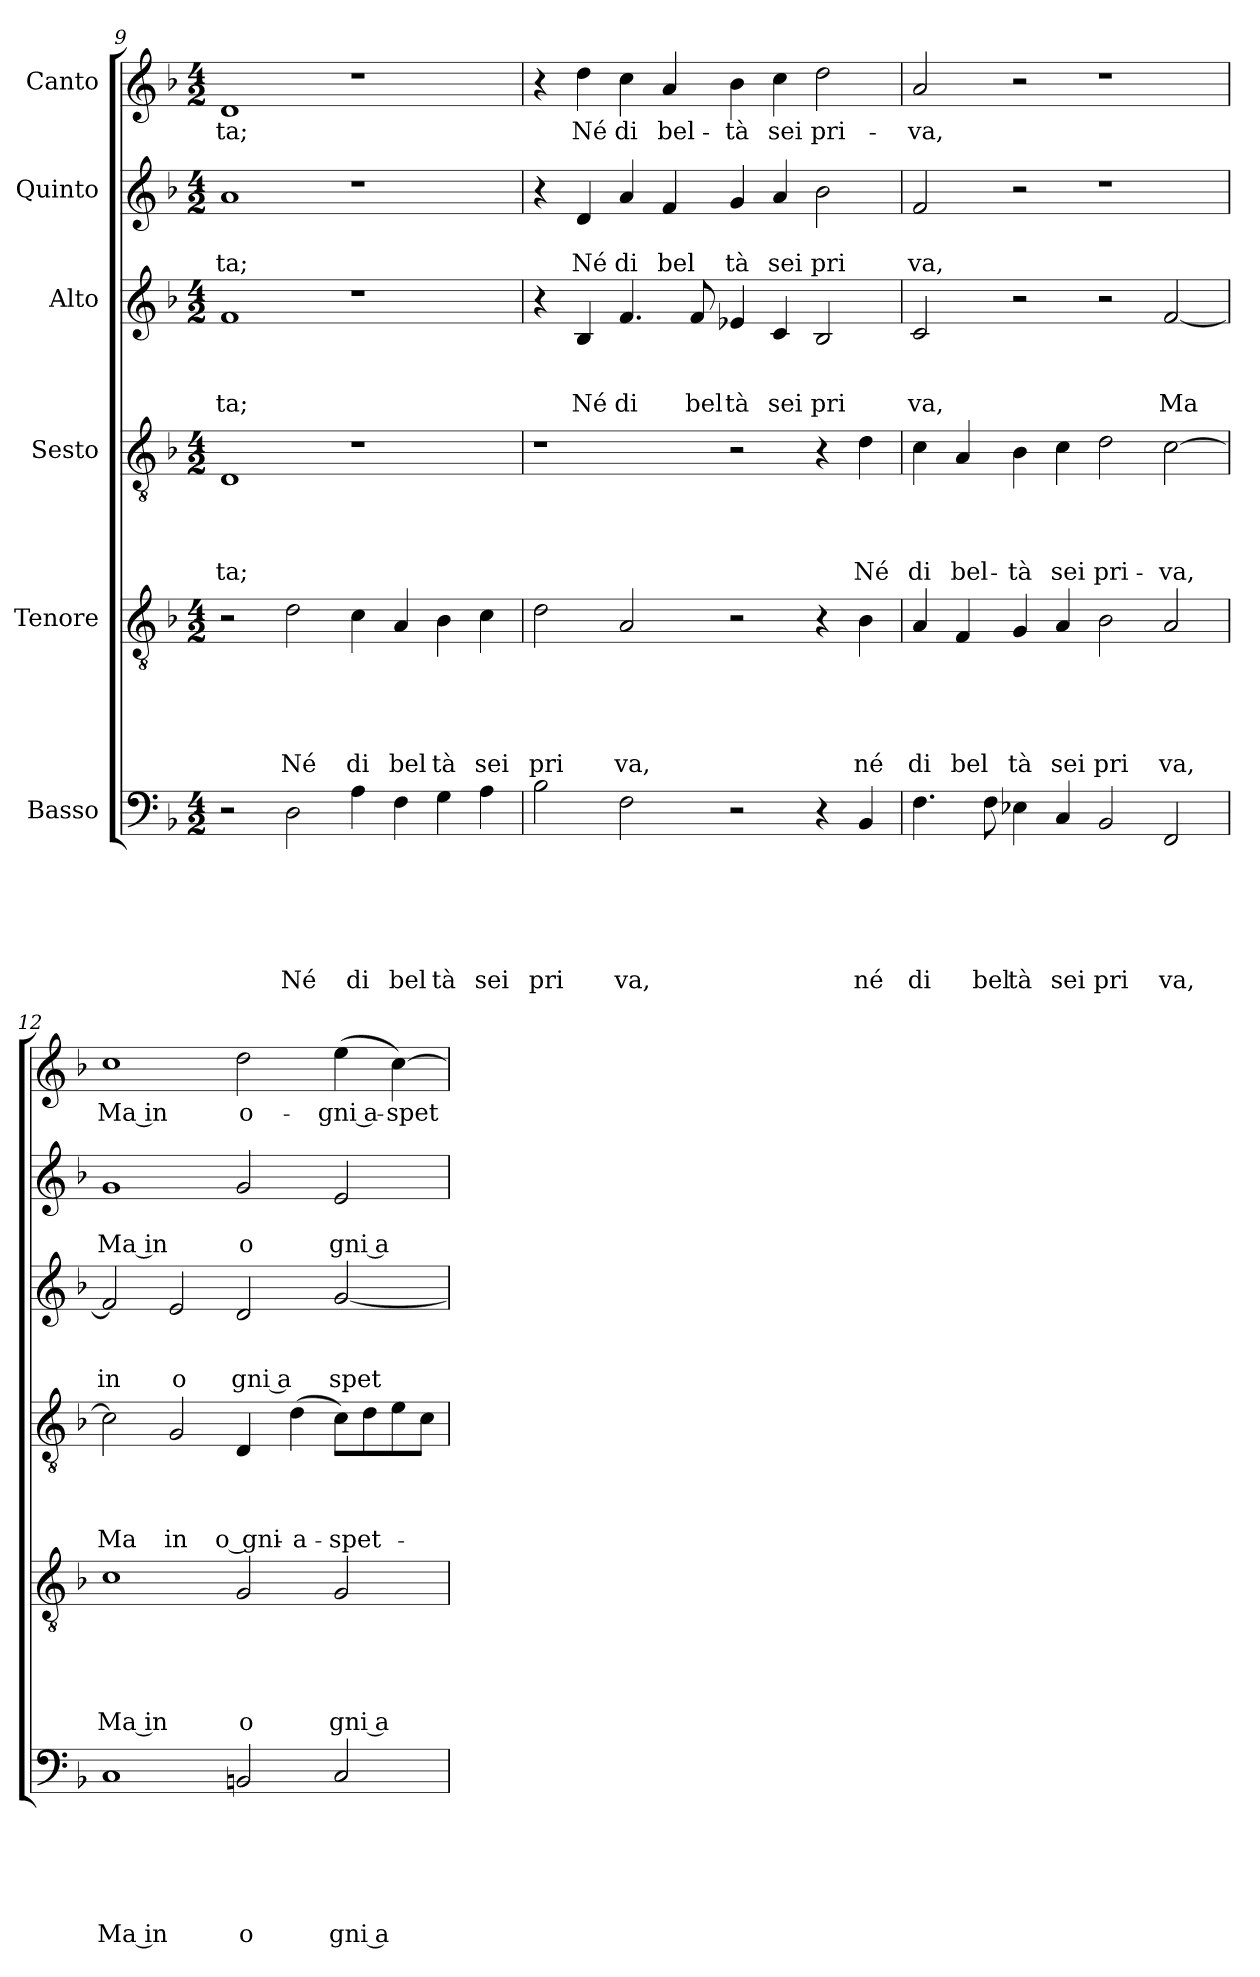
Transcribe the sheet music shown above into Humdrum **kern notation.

**kern	**text	**text	**text	**text	**text	**text	**kern	**text	**text	**text	**text	**text	**kern	**text	**text	**text	**text	**kern	**text	**text	**text	**kern	**text	**text	**kern	**text
*part6	*part6	*part6	*part6	*part6	*part6	*part6	*part5	*part5	*part5	*part5	*part5	*part5	*part4	*part4	*part4	*part4	*part4	*part3	*part3	*part3	*part3	*part2	*part2	*part2	*part1	*part1
*staff6	*staff6	*staff6	*staff6	*staff6	*staff6	*staff6	*staff5	*staff5	*staff5	*staff5	*staff5	*staff5	*staff4	*staff4	*staff4	*staff4	*staff4	*staff3	*staff3	*staff3	*staff3	*staff2	*staff2	*staff2	*staff1	*staff1
*I"Basso	*	*	*	*	*	*	*I"Tenore	*	*	*	*	*	*I"Sesto	*	*	*	*	*I"Alto	*	*	*	*I"Quinto	*	*	*I"Canto	*
!!LO:LB:g=z
*clefF4	*	*	*	*	*	*	*clefGv2	*	*	*	*	*	*clefGv2	*	*	*	*	*clefG2	*	*	*	*clefG2	*	*	*clefG2	*
*k[b-]	*	*	*	*	*	*	*k[b-]	*	*	*	*	*	*k[b-]	*	*	*	*	*k[b-]	*	*	*	*k[b-]	*	*	*k[b-]	*
*F:	*	*	*	*	*	*	*F:	*	*	*	*	*	*F:	*	*	*	*	*F:	*	*	*	*F:	*	*	*F:	*
*M4/2	*	*	*	*	*	*	*M4/2	*	*	*	*	*	*M4/2	*	*	*	*	*M4/2	*	*	*	*M4/2	*	*	*M4/2	*
=9	=9	=9	=9	=9	=9	=9	=9	=9	=9	=9	=9	=9	=9	=9	=9	=9	=9	=9	=9	=9	=9	=9	=9	=9	=9	=9
!	!	!	!	!	!	!	!	!	!	!	!	!	!	!	!	!	!LO:LY:b	!	!	!	!LO:LY:b	!	!	!LO:LY:b	!	!LO:LY:b
2r	.	.	.	.	.	.	2r	.	.	.	.	.	1D	.	.	.	ta;	1f	.	.	ta;	1a	.	-ta;	1d	ta;
!	!	!	!	!	!	!LO:LY:b	!	!	!	!	!	!LO:LY:b	!	!	!	!	!	!	!	!	!	!	!	!	!	!
2D\	.	.	.	.	.	Né	2d\	.	.	.	.	Né	.	.	.	.	.	.	.	.	.	.	.	.	.	.
!	!	!	!	!	!	!LO:LY:b	!	!	!	!	!	!LO:LY:b	!	!	!	!	!	!	!	!	!	!	!	!	!	!
4A\	.	.	.	.	.	di	4c\	.	.	.	.	di	1r	.	.	.	.	1r	.	.	.	1r	.	.	1r	.
!	!	!	!	!	!	!LO:LY:b	!	!	!	!	!	!LO:LY:b	!	!	!	!	!	!	!	!	!	!	!	!	!	!
4F\	.	.	.	.	.	bel	4A/	.	.	.	.	bel	.	.	.	.	.	.	.	.	.	.	.	.	.	.
!	!	!	!	!	!	!LO:LY:b	!	!	!	!	!	!LO:LY:b	!	!	!	!	!	!	!	!	!	!	!	!	!	!
4G\	.	.	.	.	.	tà	4B-\	.	.	.	.	tà	.	.	.	.	.	.	.	.	.	.	.	.	.	.
!	!	!	!	!	!	!LO:LY:b	!	!	!	!	!	!LO:LY:b	!	!	!	!	!	!	!	!	!	!	!	!	!	!
4A\	.	.	.	.	.	sei	4c\	.	.	.	.	sei	.	.	.	.	.	.	.	.	.	.	.	.	.	.
=10	=10	=10	=10	=10	=10	=10	=10	=10	=10	=10	=10	=10	=10	=10	=10	=10	=10	=10	=10	=10	=10	=10	=10	=10	=10	=10
!	!	!	!	!	!	!LO:LY:b	!	!	!	!	!	!LO:LY:b	!	!	!	!	!	!	!	!	!	!	!	!	!	!
2B-\	.	.	.	.	.	pri	2d\	.	.	.	.	pri	1r	.	.	.	.	4r	.	.	.	4r	.	.	4r	.
!	!	!	!	!	!	!	!	!	!	!	!	!	!	!	!	!	!	!	!	!	!LO:LY:b	!	!	!LO:LY:b	!	!LO:LY:b
.	.	.	.	.	.	.	.	.	.	.	.	.	.	.	.	.	.	4B-/	.	.	Né	4d/	.	Né	4dd\	Né
!	!	!	!	!	!	!LO:LY:b	!	!	!	!	!	!LO:LY:b	!	!	!	!	!	!	!	!	!LO:LY:b	!	!	!LO:LY:b	!	!LO:LY:b
2F\	.	.	.	.	.	va,	2A/	.	.	.	.	va,	.	.	.	.	.	4.f/	.	.	di	4a/	.	di	4cc\	di
!	!	!	!	!	!	!	!	!	!	!	!	!	!	!	!	!	!	!	!	!	!	!	!	!LO:LY:b	!	!LO:LY:b
.	.	.	.	.	.	.	.	.	.	.	.	.	.	.	.	.	.	.	.	.	.	4f/	.	bel	4a/	bel-
!	!	!	!	!	!	!	!	!	!	!	!	!	!	!	!	!	!	!	!	!	!LO:LY:b	!	!	!	!	!
.	.	.	.	.	.	.	.	.	.	.	.	.	.	.	.	.	.	8f/	.	.	bel	.	.	.	.	.
!	!	!	!	!	!	!	!	!	!	!	!	!	!	!	!	!	!	!	!	!	!LO:LY:b	!	!	!LO:LY:b	!	!LO:LY:b
2r	.	.	.	.	.	.	2r	.	.	.	.	.	2r	.	.	.	.	4e-X/	.	.	tà	4g/	.	tà	4b-\	-tà
!	!	!	!	!	!	!	!	!	!	!	!	!	!	!	!	!	!	!	!	!	!LO:LY:b	!	!	!LO:LY:b	!	!LO:LY:b
.	.	.	.	.	.	.	.	.	.	.	.	.	.	.	.	.	.	4c/	.	.	sei	4a/	.	sei	4cc\	sei
!	!	!	!	!	!	!	!	!	!	!	!	!	!	!	!	!	!	!	!	!	!LO:LY:b	!	!	!LO:LY:b	!	!LO:LY:b
4r	.	.	.	.	.	.	4r	.	.	.	.	.	4r	.	.	.	.	2B-/	.	.	pri	2b-\	.	pri	2dd\	pri-
!	!	!	!	!	!	!LO:LY:b	!	!	!	!	!	!LO:LY:b	!	!	!	!	!LO:LY:b	!	!	!	!	!	!	!	!	!
4BB-/	.	.	.	.	.	né	4B-\	.	.	.	.	né	4d\	.	.	.	Né	.	.	.	.	.	.	.	.	.
=11	=11	=11	=11	=11	=11	=11	=11	=11	=11	=11	=11	=11	=11	=11	=11	=11	=11	=11	=11	=11	=11	=11	=11	=11	=11	=11
!	!	!	!	!	!	!LO:LY:b	!	!	!	!	!	!LO:LY:b	!	!	!	!	!LO:LY:b	!	!	!	!LO:LY:b	!	!	!LO:LY:b	!	!LO:LY:b
4.F\	.	.	.	.	.	di	4A/	.	.	.	.	di	4c\	.	.	.	di	2c/	.	.	va,	2f/	.	va,	2a/	-va,
!	!	!	!	!	!	!	!	!	!	!	!	!LO:LY:b	!	!	!	!	!LO:LY:b	!	!	!	!	!	!	!	!	!
.	.	.	.	.	.	.	4F/	.	.	.	.	bel	4A/	.	.	.	bel-	.	.	.	.	.	.	.	.	.
!	!	!	!	!	!	!LO:LY:b	!	!	!	!	!	!	!	!	!	!	!	!	!	!	!	!	!	!	!	!
8F\	.	.	.	.	.	bel	.	.	.	.	.	.	.	.	.	.	.	.	.	.	.	.	.	.	.	.
!	!	!	!	!	!	!LO:LY:b	!	!	!	!	!	!LO:LY:b	!	!	!	!	!LO:LY:b	!	!	!	!	!	!	!	!	!
4E-X\	.	.	.	.	.	tà	4G/	.	.	.	.	tà	4B-\	.	.	.	-tà	2r	.	.	.	2r	.	.	2r	.
!	!	!	!	!	!	!LO:LY:b	!	!	!	!	!	!LO:LY:b	!	!	!	!	!LO:LY:b	!	!	!	!	!	!	!	!	!
4C/	.	.	.	.	.	sei	4A/	.	.	.	.	sei	4c\	.	.	.	sei	.	.	.	.	.	.	.	.	.
!	!	!	!	!	!	!LO:LY:b	!	!	!	!	!	!LO:LY:b	!	!	!	!	!LO:LY:b	!	!	!	!	!	!	!	!	!
2BB-/	.	.	.	.	.	pri	2B-\	.	.	.	.	pri	2d\	.	.	.	pri-	2r	.	.	.	1r	.	.	1r	.
!	!	!	!	!	!	!LO:LY:b	!	!	!	!	!	!LO:LY:b	!	!	!	!	!LO:LY:b	!	!	!	!LO:LY:b	!	!	!	!	!
2FF/	.	.	.	.	.	va,	2A/	.	.	.	.	va,	[>2c\	.	.	.	-va,	[<2f/	.	.	Ma	.	.	.	.	.
=12	=12	=12	=12	=12	=12	=12	=12	=12	=12	=12	=12	=12	=12	=12	=12	=12	=12	=12	=12	=12	=12	=12	=12	=12	=12	=12
!	!	!	!	!	!	!LO:LY:b:rj	!	!	!	!	!	!LO:LY:b:rj	!	!	!	!	!LO:LY:b	!	!	!	!LO:LY:b:rj	!	!	!LO:LY:b:rj	!	!LO:LY:b:rj
1C	.	.	.	.	.	Ma in	1c	.	.	.	.	Ma in	2c\]	.	.	.	Ma	2f/]	.	.	in	1g	.	Ma in	1cc	Ma in
!	!	!	!	!	!	!	!	!	!	!	!	!	!	!	!	!	!LO:LY:b	!	!	!	!LO:LY:b	!	!	!	!	!
.	.	.	.	.	.	.	.	.	.	.	.	.	2G/	.	.	.	in	(2e/	.	.	o	.	.	.	.	.
!	!	!	!	!	!	!LO:LY:b	!	!	!	!	!	!LO:LY:b	!	!	!	!	!LO:LY:b	!	!	!	!LO:LY:b:rj	!	!	!LO:LY:b	!	!LO:LY:b
2BBn/	.	.	.	.	.	o	2G/	.	.	.	.	o	4D/	.	.	.	o gni-	2d/	.	.	gni a	2g/	.	o	2dd\	o-
!	!	!	!	!	!	!	!	!	!	!	!	!	!	!	!	!	!LO:LY:b	!	!	!	!	!	!	!	!	!
.	.	.	.	.	.	.	.	.	.	.	.	.	(<4d\	.	.	.	-a-	.	.	.	.	.	.	.	.	.
!	!	!	!	!	!	!LO:LY:b:rj	!	!	!	!	!	!LO:LY:b:rj	!	!	!	!	!LO:LY:b	!	!	!	!LO:LY:b	!	!	!LO:LY:b:rj	!	!LO:LY:b:rj
2C/	.	.	.	.	.	gni a	2G/	.	.	.	.	gni a	8c\L)	.	.	.	-spet-	[<2g/	.	.	spet	2e/	.	gni a	(<4ee\	-gni a-
.	.	.	.	.	.	.	.	.	.	.	.	.	8d\	.	.	.	.	.	.	.	.	.	.	.	.	.
!	!	!	!	!	!	!	!	!	!	!	!	!	!	!	!	!	!	!	!	!	!	!	!	!	!	!LO:LY:b
.	.	.	.	.	.	.	.	.	.	.	.	.	8e\	.	.	.	.	.	.	.	.	.	.	.	[>4cc\)	-spet-
.	.	.	.	.	.	.	.	.	.	.	.	.	8c\J	.	.	.	.	.	.	.	.	.	.	.	.	.
=	=	=	=	=	=	=	=	=	=	=	=	=	=	=	=	=	=	=	=	=	=	=	=	=	=	=
*-	*-	*-	*-	*-	*-	*-	*-	*-	*-	*-	*-	*-	*-	*-	*-	*-	*-	*-	*-	*-	*-	*-	*-	*-	*-	*-
